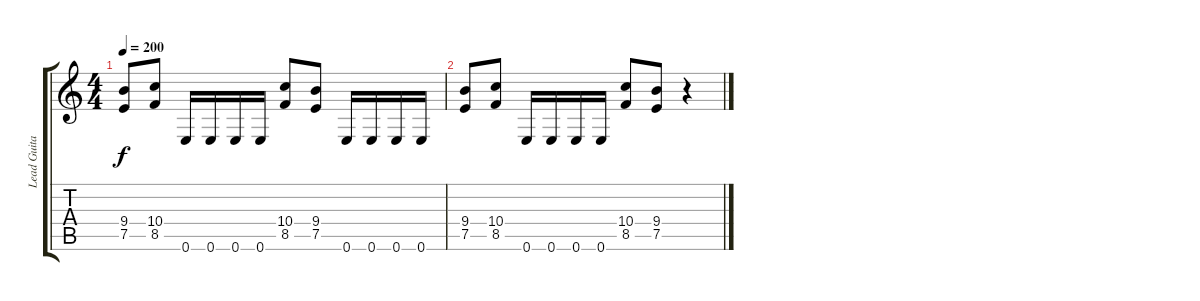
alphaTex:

\track ("Lead Guitar" "Lead Guita") {instrument distortionguitar}
\staff {score tabs}
\tuning (E4 B3 G3 D3 A2 E2) {hide}
\ts (4 4)
\tempo 200
\clef g2
\ks c
(9.4 7.5).8{dy f} (10.4 8.5).8 0.6.16 0.6.16 0.6.16 0.6.16 (10.4 8.5).8 (9.4 7.5).8 0.6.16 0.6.16 0.6.16 0.6.16 |
(9.4 7.5).8 (10.4 8.5).8 0.6.16 0.6.16 0.6.16 0.6.16 (10.4 8.5).8 (9.4 7.5).8 r.4
